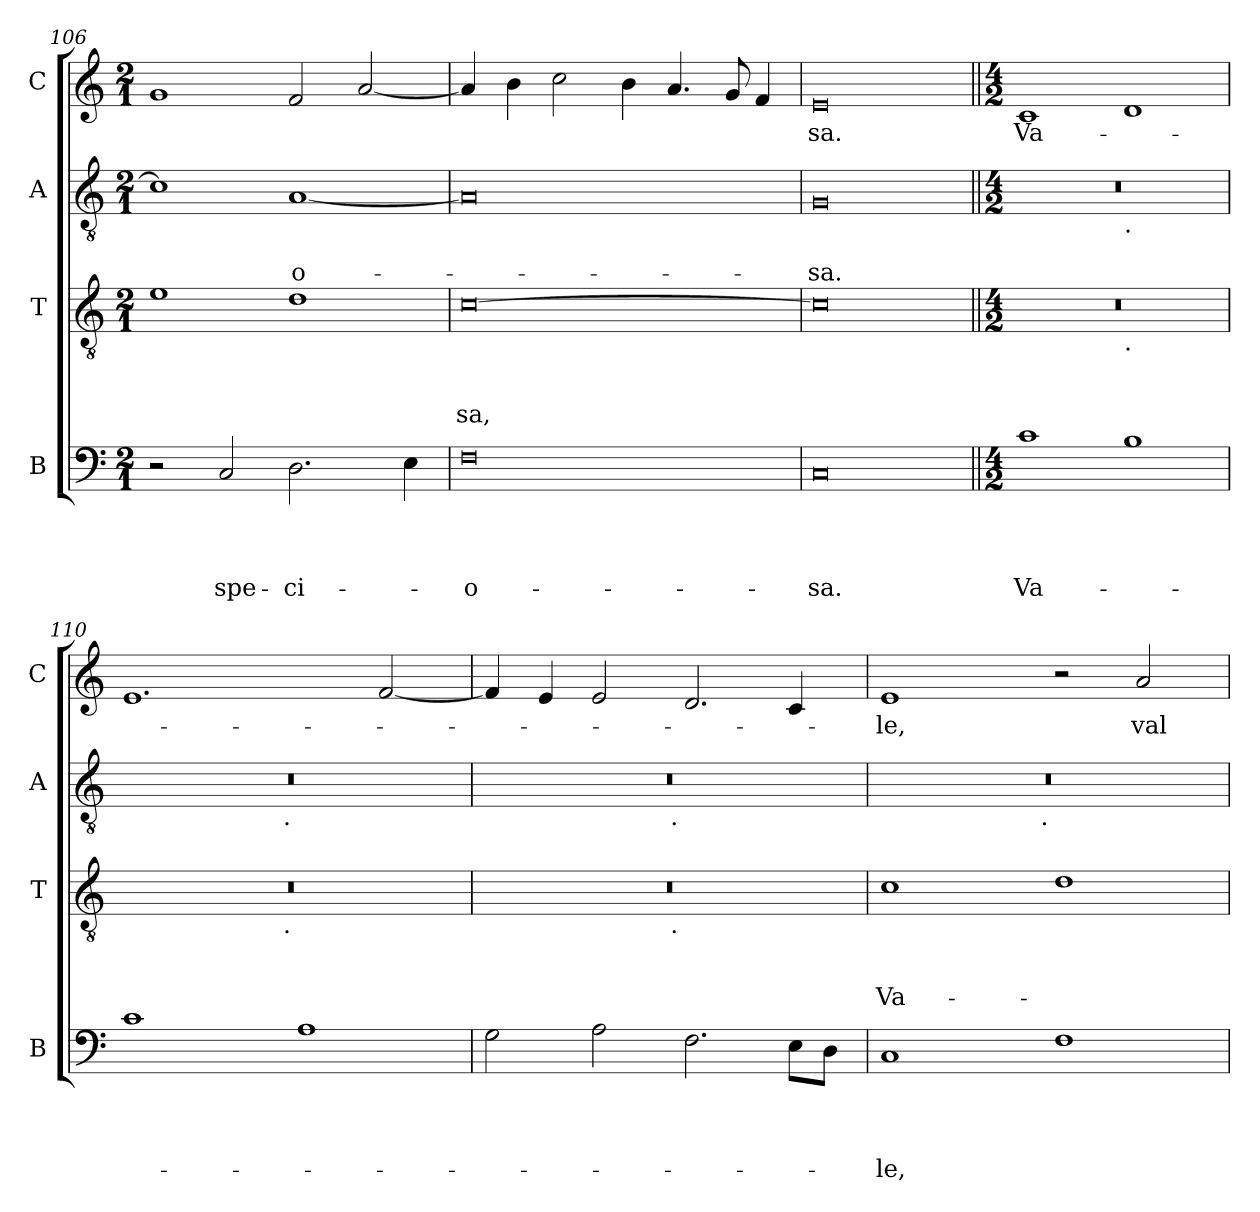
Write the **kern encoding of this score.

**kern	**text	**text	**text	**text	**kern	**text	**text	**text	**kern	**text	**text	**kern	**text
*part4	*part4	*part4	*part4	*part4	*part3	*part3	*part3	*part3	*part2	*part2	*part2	*part1	*part1
*staff4	*staff4	*staff4	*staff4	*staff4	*staff3	*staff3	*staff3	*staff3	*staff2	*staff2	*staff2	*staff1	*staff1
*I"B	*	*	*	*	*I"T	*	*	*	*I"A	*	*	*I"C	*
*I'B	*	*	*	*	*I'T	*	*	*	*I'A	*	*	*I'C	*
*clefF4	*	*	*	*	*clefGv2	*	*	*	*clefGv2	*	*	*clefG2	*
*k[]	*	*	*	*	*k[]	*	*	*	*k[]	*	*	*k[]	*
*C:	*	*	*	*	*C:	*	*	*	*C:	*	*	*C:	*
*M2/1	*	*	*	*	*M2/1	*	*	*	*M2/1	*	*	*M2/1	*
=106	=106	=106	=106	=106	=106	=106	=106	=106	=106	=106	=106	=106	=106
2r	.	.	.	.	1e	.	.	.	1c]	.	.	1g	.
!	!	!	!	!LO:LY:b	!	!	!	!	!	!	!	!	!
2C/	.	.	.	spe-	.	.	.	.	.	.	.	.	.
!	!	!	!	!LO:LY:b	!	!	!	!	!	!	!LO:LY:b:rj	!	!
2.D\	.	.	.	-ci-	1d	.	.	.	[>1A	.	-o-	2f/	.
.	.	.	.	.	.	.	.	.	.	.	.	[>2a/	.
4E\	.	.	.	.	.	.	.	.	.	.	.	.	.
!!LO:PB:g=z
=107	=107	=107	=107	=107	=107	=107	=107	=107	=107	=107	=107	=107	=107
!	!	!	!	!LO:LY:b:rj	!	!	!	!LO:LY:b	!	!	!	!	!
0F	.	.	.	-o-	[>0c	.	.	-sa,	0A]	.	.	4a/]	.
.	.	.	.	.	.	.	.	.	.	.	.	4b\	.
.	.	.	.	.	.	.	.	.	.	.	.	2cc\	.
.	.	.	.	.	.	.	.	.	.	.	.	4b\	.
.	.	.	.	.	.	.	.	.	.	.	.	4.a/	.
.	.	.	.	.	.	.	.	.	.	.	.	8g/	.
.	.	.	.	.	.	.	.	.	.	.	.	4f/	.
=108	=108	=108	=108	=108	=108	=108	=108	=108	=108	=108	=108	=108	=108
!	!	!	!	!LO:LY:b	!	!	!	!	!	!	!LO:LY:b	!	!LO:LY:b
0C	.	.	.	-sa.	0c]	.	.	.	0G	.	-sa.	0e	-sa.
=109||	=109||	=109||	=109||	=109||	=109||	=109||	=109||	=109||	=109||	=109||	=109||	=109||	=109||
*M4/2	*	*	*	*	*M4/2	*	*	*	*M4/2	*	*	*M4/2	*
!	!	!	!	!LO:LY:b	!	!	!	!	!	!	!	!	!LO:LY:b
*	*	*	*	*	*^	*	*	*	*^	*	*	*	*
1c	.	.	.	Va-	0r	1ryy	.	.	.	0r	1ryy	.	.	1c	Va-
!	!	!	!	!	!	!	!	!	!	!	!LO:TX:b:t=.	!	!	!	!
!	!	!	!	!	!	!LO:TX:b:t=.	!	!	!	!	!	!	!	!	!
1B	.	.	.	.	.	1ryy	.	.	.	.	1ryy	.	.	1d	.
=110	=110	=110	=110	=110	=110	=110	=110	=110	=110	=110	=110	=110	=110	=110	=110
1c	.	.	.	.	0r	2ryy	.	.	.	0r	2ryy	.	.	1.e	.
.	.	.	.	.	.	4...ryy	.	.	.	.	4...ryy	.	.	.	.
!	!	!	!	!	!	!	!	!	!	!	!LO:TX:b:t=.	!	!	!	!
!	!	!	!	!	!	!LO:TX:b:t=.	!	!	!	!	!	!	!	!	!
.	.	.	.	.	.	1ryy	.	.	.	.	1ryy	.	.	.	.
1A	.	.	.	.	.	.	.	.	.	.	.	.	.	.	.
.	.	.	.	.	.	.	.	.	.	.	.	.	.	[<2f/	.
.	.	.	.	.	.	32ryy	.	.	.	.	32ryy	.	.	.	.
=111	=111	=111	=111	=111	=111	=111	=111	=111	=111	=111	=111	=111	=111	=111	=111
2G\	.	.	.	.	0r	2ryy	.	.	.	0r	2ryy	.	.	4f/]	.
.	.	.	.	.	.	.	.	.	.	.	.	.	.	4e/	.
2A\	.	.	.	.	.	4...ryy	.	.	.	.	4...ryy	.	.	2e/	.
!	!	!	!	!	!	!	!	!	!	!	!LO:TX:b:t=.	!	!	!	!
!	!	!	!	!	!	!LO:TX:b:t=.	!	!	!	!	!	!	!	!	!
.	.	.	.	.	.	1ryy	.	.	.	.	1ryy	.	.	.	.
2.F\	.	.	.	.	.	.	.	.	.	.	.	.	.	2.d/	.
8E\L	.	.	.	.	.	.	.	.	.	.	.	.	.	4c/	.
8D\J	.	.	.	.	.	.	.	.	.	.	.	.	.	.	.
.	.	.	.	.	.	32ryy	.	.	.	.	32ryy	.	.	.	.
=112	=112	=112	=112	=112	=112	=112	=112	=112	=112	=112	=112	=112	=112	=112	=112
!	!	!	!	!LO:LY:b	!	!	!	!	!LO:LY:b	!	!	!	!	!	!LO:LY:b
*	*	*	*	*	*v	*v	*	*	*	*	*	*	*	*	*
1C	.	.	.	-le,	1c	.	.	Va-	0r	2ryy	.	.	1e	-le,
.	.	.	.	.	.	.	.	.	.	4...ryy	.	.	.	.
!	!	!	!	!	!	!	!	!	!	!LO:TX:b:t=.	!	!	!	!
.	.	.	.	.	.	.	.	.	.	1ryy	.	.	.	.
1F	.	.	.	.	1d	.	.	.	.	.	.	.	2r	.
!	!	!	!	!	!	!	!	!	!	!	!	!	!	!LO:LY:b
.	.	.	.	.	.	.	.	.	.	.	.	.	2a/	val-
.	.	.	.	.	.	.	.	.	.	32ryy	.	.	.	.
*	*	*	*	*	*	*	*	*	*v	*v	*	*	*	*
=	=	=	=	=	=	=	=	=	=	=	=	=	=
*-	*-	*-	*-	*-	*-	*-	*-	*-	*-	*-	*-	*-	*-
